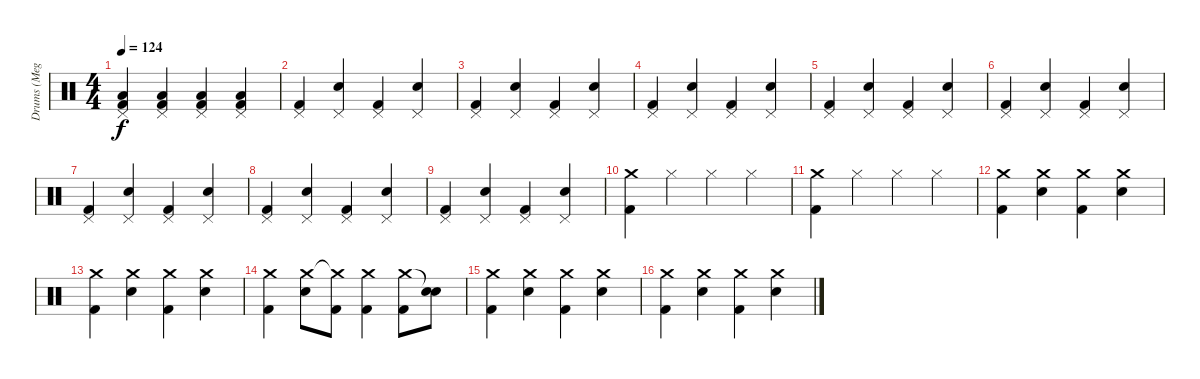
\track ("Drums (Meg White)" "Drums (Meg") {instrument percussion}
\staff {score}
\articulation defaults
\ts (4 4)
\tempo 124
\clef neutral
\ks c
("Pedal Hi-Hat (hit)" "Low Floor Tom (hit)" "Kick (hit) 2").4{dy f} ("Pedal Hi-Hat (hit)" "Low Floor Tom (hit)" "Kick (hit) 2").4 ("Pedal Hi-Hat (hit)" "Low Floor Tom (hit)" "Kick (hit) 2").4 ("Pedal Hi-Hat (hit)" "Low Floor Tom (hit)" "Kick (hit) 2").4 |
("Pedal Hi-Hat (hit)" "Kick (hit) 2").4 ("Pedal Hi-Hat (hit)" "Snare (hit) 2").4 ("Pedal Hi-Hat (hit)" "Kick (hit) 2").4 ("Pedal Hi-Hat (hit)" "Snare (hit) 2").4 |
("Pedal Hi-Hat (hit)" "Kick (hit) 2").4 ("Pedal Hi-Hat (hit)" "Snare (hit) 2").4 ("Pedal Hi-Hat (hit)" "Kick (hit) 2").4 ("Pedal Hi-Hat (hit)" "Snare (hit) 2").4 |
("Pedal Hi-Hat (hit)" "Kick (hit) 2").4 ("Pedal Hi-Hat (hit)" "Snare (hit) 2").4 ("Pedal Hi-Hat (hit)" "Kick (hit) 2").4 ("Pedal Hi-Hat (hit)" "Snare (hit) 2").4 |
("Pedal Hi-Hat (hit)" "Kick (hit) 2").4 ("Pedal Hi-Hat (hit)" "Snare (hit) 2").4 ("Pedal Hi-Hat (hit)" "Kick (hit) 2").4 ("Pedal Hi-Hat (hit)" "Snare (hit) 2").4 |
("Pedal Hi-Hat (hit)" "Kick (hit) 2").4 ("Pedal Hi-Hat (hit)" "Snare (hit) 2").4 ("Pedal Hi-Hat (hit)" "Kick (hit) 2").4 ("Pedal Hi-Hat (hit)" "Snare (hit) 2").4 |
("Pedal Hi-Hat (hit)" "Kick (hit) 2").4 ("Pedal Hi-Hat (hit)" "Snare (hit) 2").4 ("Pedal Hi-Hat (hit)" "Kick (hit) 2").4 ("Pedal Hi-Hat (hit)" "Snare (hit) 2").4 |
("Pedal Hi-Hat (hit)" "Kick (hit) 2").4 ("Pedal Hi-Hat (hit)" "Snare (hit) 2").4 ("Pedal Hi-Hat (hit)" "Kick (hit) 2").4 ("Pedal Hi-Hat (hit)" "Snare (hit) 2").4 |
("Pedal Hi-Hat (hit)" "Kick (hit) 2").4 ("Pedal Hi-Hat (hit)" "Snare (hit) 2").4 ("Pedal Hi-Hat (hit)" "Kick (hit) 2").4 ("Pedal Hi-Hat (hit)" "Snare (hit) 2").4 |
("Crash medium (hit)" "Kick (hit) 2").4 "Hi-Hat (closed)".4 "Hi-Hat (closed)".4 "Hi-Hat (closed)".4 |
("Crash medium (hit)" "Kick (hit) 2").4 "Hi-Hat (closed)".4 "Hi-Hat (closed)".4 "Hi-Hat (closed)".4 |
("Crash medium (hit)" "Kick (hit) 2").4 ("Crash medium (hit)" "Snare (hit) 2").4 ("Crash medium (hit)" "Kick (hit) 2").4 ("Crash medium (hit)" "Snare (hit) 2").4 |
("Crash medium (hit)" "Kick (hit) 2").4 ("Crash medium (hit)" "Snare (hit) 2").4 ("Crash medium (hit)" "Kick (hit) 2").4 ("Crash medium (hit)" "Snare (hit) 2").4 |
("Crash medium (hit)" "Kick (hit) 2").4 ("Crash medium (hit)" "Snare (hit) 2").8 ("Crash medium (hit)"{t} "Kick (hit) 2").8 ("Crash medium (hit)" "Kick (hit) 2").4 ("Crash medium (hit)" "Kick (hit) 2").8 ("Snare (hit)"{t} "Snare (hit) 2").8 |
("Crash medium (hit)" "Kick (hit) 2").4 ("Crash medium (hit)" "Snare (hit) 2").4 ("Crash medium (hit)" "Kick (hit) 2").4 ("Crash medium (hit)" "Snare (hit) 2").4 |
("Crash medium (hit)" "Kick (hit) 2").4 ("Crash medium (hit)" "Snare (hit) 2").4 ("Crash medium (hit)" "Kick (hit) 2").4 ("Crash medium (hit)" "Snare (hit) 2").4
